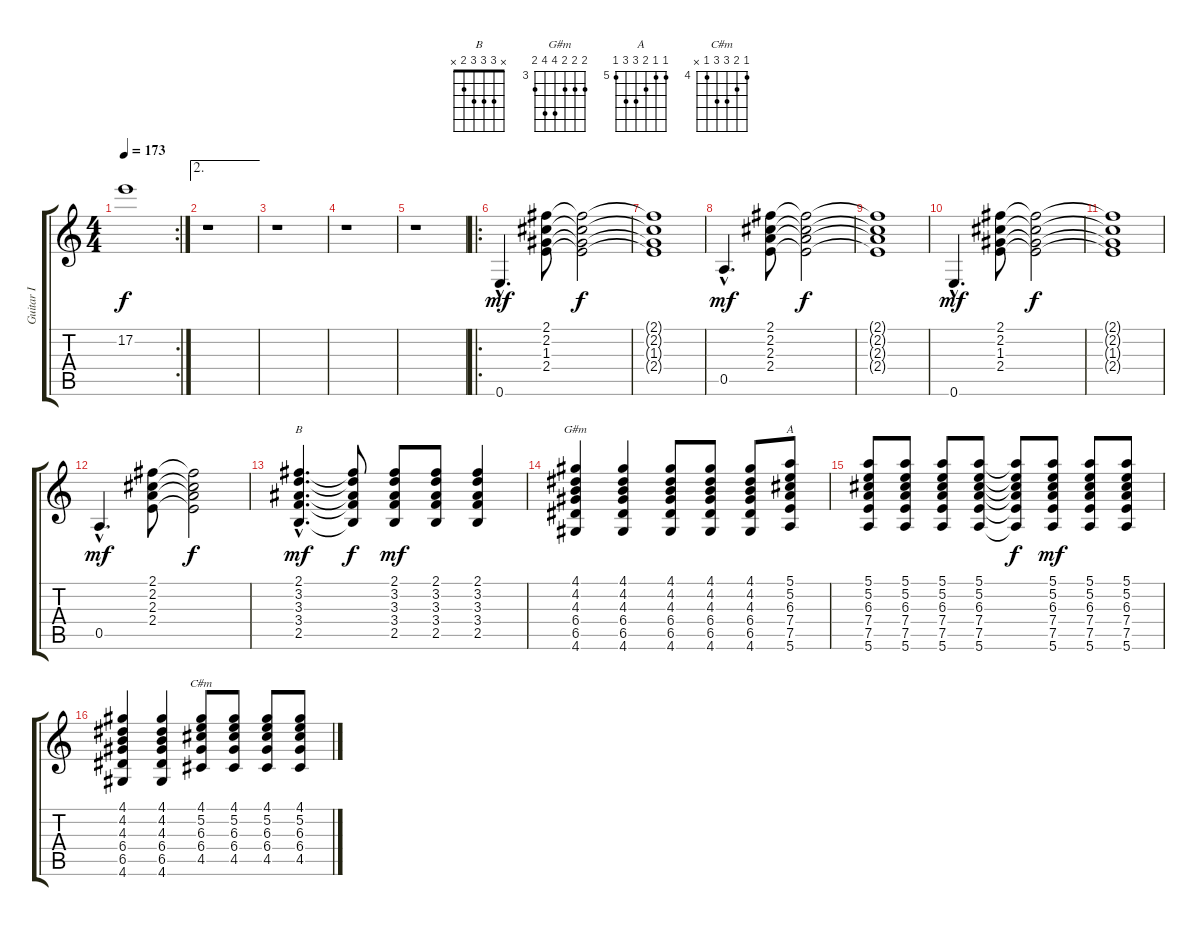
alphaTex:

\track ("Guitar I" "Guitar I") {instrument overdrivenguitar}
\staff {score tabs}
\tuning (E4 B3 G3 D3 A2 E2) {hide}
\chord ("B" x 3 3 3 2 x)
\chord ("G#m" 4 4 4 6 6 4) {firstfret 3}
\chord ("A" 5 5 6 7 7 5) {firstfret 5}
\chord ("C#m" 4 5 6 6 4 x) {firstfret 4}
\rc 2
\ts (4 4)
\tempo 173
\clef g2
\ks c
17.2{t}.1{dy f} |
\ae 2
r.1 |
r.1 |
r.1 |
r.1 |
\ro
0.6{hac}.4{d dy mf} (2.1 2.2 1.3 2.4).8 (2.1{t} 2.2{t} 1.3{t} 2.4{t}).2{dy f} |
(2.1{t} 2.2{t} 1.3{t} 2.4{t}).1 |
0.5{hac}.4{d dy mf} (2.1 2.2 2.3 2.4).8 (2.1{t} 2.2{t} 2.3{t} 2.4{t}).2{dy f} |
(2.1{t} 2.2{t} 2.3{t} 2.4{t}).1 |
0.6{hac}.4{d dy mf} (2.1 2.2 1.3 2.4).8 (2.1{t} 2.2{t} 1.3{t} 2.4{t}).2{dy f} |
(2.1{t} 2.2{t} 1.3{t} 2.4{t}).1 |
0.5{hac}.4{d dy mf} (2.1 2.2 2.3 2.4).8 (2.1{t} 2.2{t} 2.3{t} 2.4{t}).2{dy f} |
(2.1{hac} 3.2{hac} 3.3{hac} 3.4{hac} 2.5{hac}).4{d ch "B" dy mf volume 13} (2.1{t} 3.2{t} 3.3{t} 3.4{t} 2.5{t}).8{dy f} (2.1 3.2 3.3 3.4 2.5).8{dy mf} (2.1 3.2 3.3 3.4 2.5).8 (2.1 3.2 3.3 3.4 2.5).4 |
(4.1 4.2 4.3 6.4 6.5 4.6).4{ch "G#m"} (4.1 4.2 4.3 6.4 6.5 4.6).4 (4.1 4.2 4.3 6.4 6.5 4.6).8 (4.1 4.2 4.3 6.4 6.5 4.6).8 (4.1 4.2 4.3 6.4 6.5 4.6).8 (5.1 5.2 6.3 7.4 7.5 5.6).8{ch "A"} |
(5.1 5.2 6.3 7.4 7.5 5.6).8 (5.1 5.2 6.3 7.4 7.5 5.6).8 (5.1 5.2 6.3 7.4 7.5 5.6).8 (5.1 5.2 6.3 7.4 7.5 5.6).8 (5.1{t} 5.2{t} 6.3{t} 7.4{t} 7.5{t} 5.6{t}).8{dy f} (5.1 5.2 6.3 7.4 7.5 5.6).8{dy mf} (5.1 5.2 6.3 7.4 7.5 5.6).8 (5.1 5.2 6.3 7.4 7.5 5.6).8 |
(4.1 4.2 4.3 6.4 6.5 4.6).4 (4.1 4.2 4.3 6.4 6.5 4.6).4 (4.1 5.2 6.3 6.4 4.5).8{ch "C#m"} (4.1 5.2 6.3 6.4 4.5).8 (4.1 5.2 6.3 6.4 4.5).8 (4.1 5.2 6.3 6.4 4.5).8
